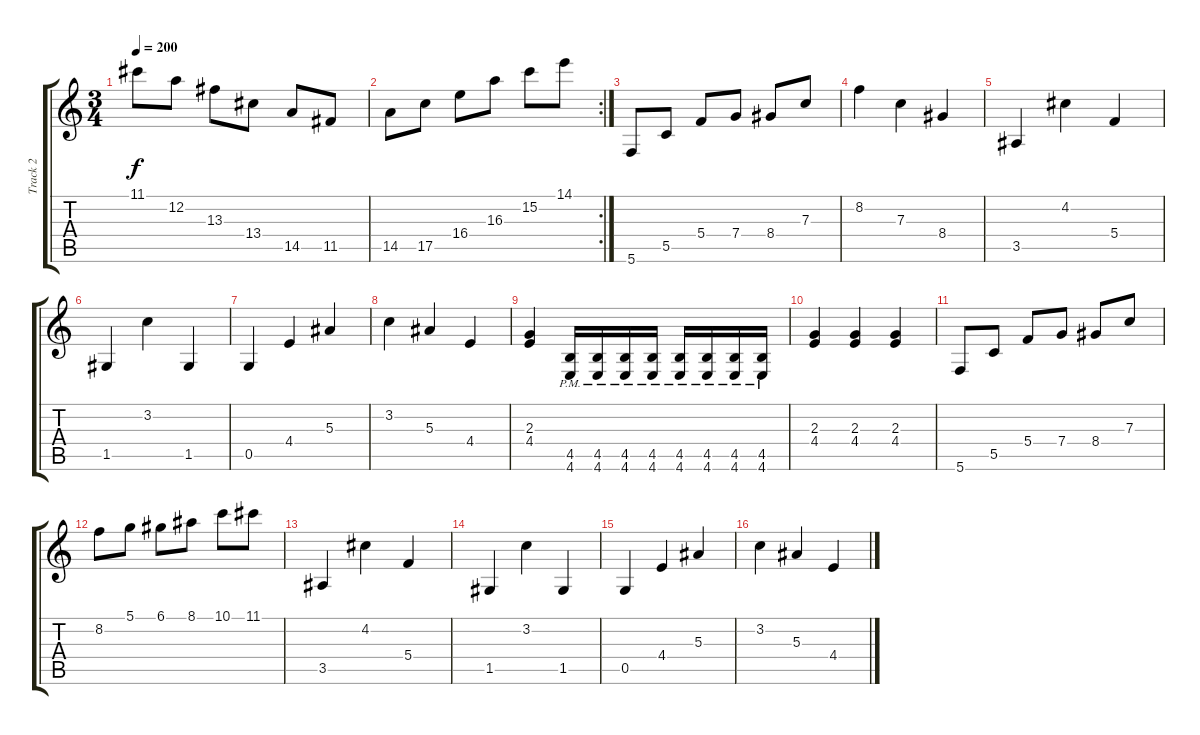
\track ("Track 2" "Track 2") {instrument overdrivenguitar bank 255}
\staff {score tabs}
\tuning (D4 A3 F3 C3 G2 C2) {hide}
\ts (3 4)
\tempo 200
\clef g2
\ks c
11.1.8{dy f} 12.2.8 13.3.8 13.4.8 14.5.8 11.5.8 |
\rc 2
14.5.8 17.5.8 16.4.8 16.3.8 15.2.8 14.1.8 |
5.6.8 5.5.8 5.4.8 7.4.8 8.4.8 7.3.8 |
8.2.4 7.3.4 8.4.4 |
3.5.4 4.2.4 5.4.4 |
1.5.4 3.2.4 1.5.4 |
0.5.4 4.4.4 5.3.4 |
3.2.4 5.3.4 4.4.4 |
(2.3 4.4).4 (4.5{pm} 4.6{pm}).16 (4.5{pm} 4.6{pm}).16 (4.5{pm} 4.6{pm}).16 (4.5{pm} 4.6{pm}).16 (4.5{pm} 4.6{pm}).16 (4.5{pm} 4.6{pm}).16 (4.5{pm} 4.6{pm}).16 (4.5{pm} 4.6{pm}).16 |
(2.3 4.4).4 (2.3 4.4).4 (2.3 4.4).4 |
5.6.8 5.5.8 5.4.8 7.4.8 8.4.8 7.3.8 |
8.2.8 5.1.8 6.1.8 8.1.8 10.1.8 11.1.8 |
3.5.4 4.2.4 5.4.4 |
1.5.4 3.2.4 1.5.4 |
0.5.4 4.4.4 5.3.4 |
3.2.4 5.3.4 4.4.4
